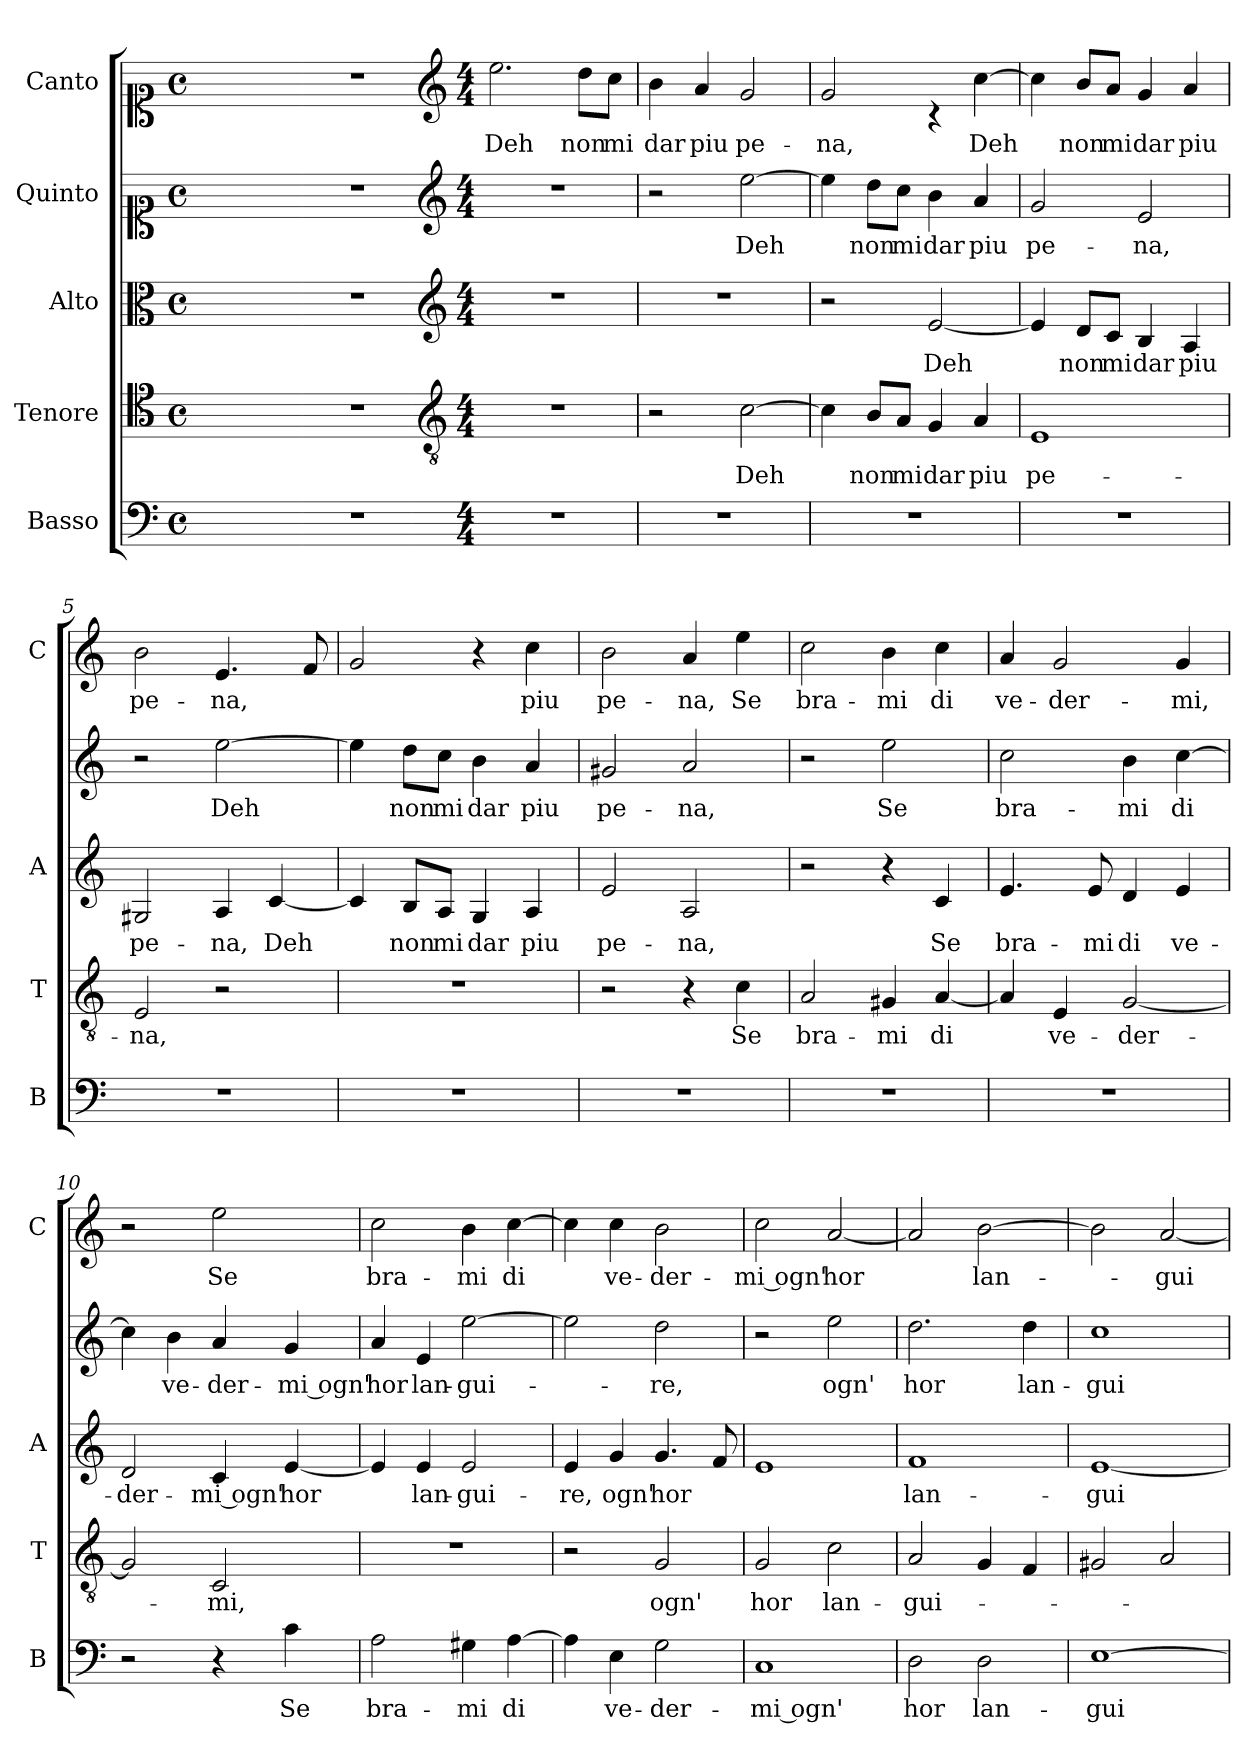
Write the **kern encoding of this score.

**kern	**text	**kern	**text	**kern	**text	**kern	**text	**kern	**text
*part5	*part5	*part4	*part4	*part3	*part3	*part2	*part2	*part1	*part1
*staff5	*staff5	*staff4	*staff4	*staff3	*staff3	*staff2	*staff2	*staff1	*staff1
*I"Basso	*	*I"Tenore	*	*I"Alto	*	*I"Quinto	*	*I"Canto	*
*I'B	*	*I'T	*	*I'A	*	*	*	*I'C	*
*clefF4	*	*clefC4	*	*clefC3	*	*clefC1	*	*clefC1	*
*k[]	*	*k[]	*	*k[]	*	*k[]	*	*k[]	*
*C:	*	*C:	*	*C:	*	*C:	*	*C:	*
*M4/4	*	*M4/4	*	*M4/4	*	*M4/4	*	*M4/4	*
*met(c)	*	*met(c)	*	*met(c)	*	*met(c)	*	*met(c)	*
=	=	=	=	=	=	=	=	=	=
1ryy	.	1ryy	.	1ryy	.	1ryy	.	1ryy	.
=1X-	=1X-	=1X-	=1X-	=1X-	=1X-	=1X-	=1X-	=1X-	=1X-
1r	.	1r	.	1r	.	1r	.	1r	.
=1-	=1-	=1-	=1-	=1-	=1-	=1-	=1-	=1-	=1-
*	*	*clefGv2	*	*clefG2	*	*clefG2	*	*clefG2	*
*M4/4	*	*M4/4	*	*M4/4	*	*M4/4	*	*M4/4	*
!	!	!	!	!	!	!	!	!	!LO:LY:b
1r	.	1r	.	1r	.	1r	.	2.ee\	Deh
!	!	!	!	!	!	!	!	!	!LO:LY:b
.	.	.	.	.	.	.	.	8dd\L	non
!	!	!	!	!	!	!	!	!	!LO:LY:b
.	.	.	.	.	.	.	.	8cc\J	mi
=2	=2	=2	=2	=2	=2	=2	=2	=2	=2
!	!	!	!	!	!	!	!	!	!LO:LY:b
1r	.	2r	.	1r	.	2r	.	4b\	dar
!	!	!	!	!	!	!	!	!	!LO:LY:b
.	.	.	.	.	.	.	.	4a/	piu
!	!	!	!LO:LY:b	!	!	!	!LO:LY:b	!	!LO:LY:b
.	.	[2c\	Deh	.	.	[2ee\	Deh	2g/	pe-
=3	=3	=3	=3	=3	=3	=3	=3	=3	=3
!	!	!	!	!	!	!	!	!	!LO:LY:b
1r	.	4c\]	.	2r	.	4ee\]	.	2g/	-na,
!	!	!	!LO:LY:b	!	!	!	!LO:LY:b	!	!
.	.	8B/L	non	.	.	8dd\L	non	.	.
!	!	!	!LO:LY:b	!	!	!	!LO:LY:b	!	!
.	.	8A/J	mi	.	.	8cc\J	mi	.	.
!	!	!	!LO:LY:b	!	!LO:LY:b	!	!LO:LY:b	!	!
.	.	4G/	dar	[2e/	Deh	4b\	dar	4rc	.
!	!	!	!LO:LY:b	!	!	!	!LO:LY:b	!	!LO:LY:b
.	.	4A/	piu	.	.	4a/	piu	[4cc\	Deh
=4	=4	=4	=4	=4	=4	=4	=4	=4	=4
!	!	!	!LO:LY:b	!	!	!	!LO:LY:b	!	!
1r	.	1E	pe-	4e/]	.	2g/	pe-	4cc\]	.
!	!	!	!	!	!LO:LY:b	!	!	!	!LO:LY:b
.	.	.	.	8d/L	non	.	.	8b/L	non
!	!	!	!	!	!LO:LY:b	!	!	!	!LO:LY:b
.	.	.	.	8c/J	mi	.	.	8a/J	mi
!	!	!	!	!	!LO:LY:b	!	!LO:LY:b	!	!LO:LY:b
.	.	.	.	4B/	dar	2e/	-na,	4g/	dar
!	!	!	!	!	!LO:LY:b	!	!	!	!LO:LY:b
.	.	.	.	4A/	piu	.	.	4a/	piu
=5	=5	=5	=5	=5	=5	=5	=5	=5	=5
!	!	!	!LO:LY:b	!	!LO:LY:b	!	!	!	!LO:LY:b
1r	.	2E/	-na,	2G#X/	pe-	2r	.	2b\	pe-
!	!	!	!	!	!LO:LY:b	!	!LO:LY:b	!	!LO:LY:b
.	.	2r	.	4A/	-na,	[2ee\	Deh	4.e/	-na,
!	!	!	!	!	!LO:LY:b	!	!	!	!
.	.	.	.	[4c/	Deh	.	.	.	.
.	.	.	.	.	.	.	.	8f/	.
!!LO:LB:g=z
=6	=6	=6	=6	=6	=6	=6	=6	=6	=6
1r	.	1r	.	4c/]	.	4ee\]	.	2g/	.
!	!	!	!	!	!LO:LY:b	!	!LO:LY:b	!	!
.	.	.	.	8B/L	non	8dd\L	non	.	.
!	!	!	!	!	!LO:LY:b	!	!LO:LY:b	!	!
.	.	.	.	8A/J	mi	8cc\J	mi	.	.
!	!	!	!	!	!LO:LY:b	!	!LO:LY:b	!	!
.	.	.	.	4G/	dar	4b\	dar	4r	.
!	!	!	!	!	!LO:LY:b	!	!LO:LY:b	!	!LO:LY:b
.	.	.	.	4A/	piu	4a/	piu	4cc\	piu
=7	=7	=7	=7	=7	=7	=7	=7	=7	=7
!	!	!	!	!	!LO:LY:b	!	!LO:LY:b	!	!LO:LY:b
1r	.	2r	.	2e/	pe-	2g#X/	pe-	2b\	pe-
!	!	!	!	!	!LO:LY:b	!	!LO:LY:b	!	!LO:LY:b
.	.	4r	.	2A/	-na,	2a/	-na,	4a/	-na,
!	!	!	!LO:LY:b	!	!	!	!	!	!LO:LY:b
.	.	4c\	Se	.	.	.	.	4ee\	Se
=8	=8	=8	=8	=8	=8	=8	=8	=8	=8
!	!	!	!LO:LY:b	!	!	!	!	!	!LO:LY:b
1r	.	2A/	bra-	2r	.	2r	.	2cc\	bra-
!	!	!	!LO:LY:b	!	!	!	!LO:LY:b	!	!LO:LY:b
.	.	4G#X/	-mi	4r	.	2ee\	Se	4b\	-mi
!	!	!	!LO:LY:b	!	!LO:LY:b	!	!	!	!LO:LY:b
.	.	[4A/	di	4c/	Se	.	.	4cc\	di
=9	=9	=9	=9	=9	=9	=9	=9	=9	=9
!	!	!	!	!	!LO:LY:b	!	!LO:LY:b	!	!LO:LY:b
1r	.	4A/]	.	4.e/	bra-	2cc\	bra-	4a/	ve-
!	!	!	!LO:LY:b	!	!	!	!	!	!LO:LY:b
.	.	4E/	ve-	.	.	.	.	2g/	-der-
!	!	!	!	!	!LO:LY:b	!	!	!	!
.	.	.	.	8e/	-mi	.	.	.	.
!	!	!	!LO:LY:b	!	!LO:LY:b	!	!LO:LY:b	!	!
.	.	[2G/	-der-	4d/	di	4b\	-mi	.	.
!	!	!	!	!	!LO:LY:b	!	!LO:LY:b	!	!LO:LY:b
.	.	.	.	4e/	ve-	[4cc\	di	4g/	-mi,
=10	=10	=10	=10	=10	=10	=10	=10	=10	=10
!	!	!	!	!	!LO:LY:b	!	!	!	!
2r	.	2G/]	.	2d/	-der-	4cc\]	.	2r	.
!	!	!	!	!	!	!	!LO:LY:b	!	!
.	.	.	.	.	.	4b\	ve-	.	.
!	!	!	!LO:LY:b	!	!LO:LY:b	!	!LO:LY:b	!	!LO:LY:b
4r	.	2C/	-mi,	4c/	-mi ogn'	4a/	-der-	2ee\	Se
!	!LO:LY:b	!	!	!	!LO:LY:b	!	!LO:LY:b	!	!
4c\	Se	.	.	[4e/	hor	4g/	-mi ogn'	.	.
=11	=11	=11	=11	=11	=11	=11	=11	=11	=11
!	!LO:LY:b	!	!	!	!	!	!LO:LY:b	!	!LO:LY:b
2A\	bra-	1r	.	4e/]	.	4a/	hor	2cc\	bra-
!	!	!	!	!	!LO:LY:b	!	!LO:LY:b	!	!
.	.	.	.	4e/	lan-	4e/	lan-	.	.
!	!LO:LY:b	!	!	!	!LO:LY:b	!	!LO:LY:b	!	!LO:LY:b
4G#X\	-mi	.	.	2e/	-gui-	[2ee\	-gui-	4b\	-mi
!	!LO:LY:b	!	!	!	!	!	!	!	!LO:LY:b
[4A\	di	.	.	.	.	.	.	[4cc\	di
=12	=12	=12	=12	=12	=12	=12	=12	=12	=12
!	!	!	!	!	!LO:LY:b	!	!	!	!
4A\]	.	2r	.	4e/	-re,	2ee\]	.	4cc\]	.
!	!LO:LY:b	!	!	!	!LO:LY:b	!	!	!	!LO:LY:b
4E\	ve-	.	.	4g/	ogn'	.	.	4cc\	ve-
!	!LO:LY:b	!	!LO:LY:b	!	!LO:LY:b	!	!LO:LY:b	!	!LO:LY:b
2G\	-der-	2G/	ogn'	4.g/	hor	2dd\	-re,	2b\	-der-
.	.	.	.	8f/	.	.	.	.	.
!!LO:PB:g=z
=13	=13	=13	=13	=13	=13	=13	=13	=13	=13
!	!LO:LY:b	!	!LO:LY:b	!	!	!	!	!	!LO:LY:b
1C	-mi ogn'	2G/	hor	1e	.	2r	.	2cc\	-mi ogn'
!	!	!	!LO:LY:b	!	!	!	!LO:LY:b	!	!LO:LY:b
.	.	2c\	lan-	.	.	2ee\	ogn'	[2a/	hor
=14	=14	=14	=14	=14	=14	=14	=14	=14	=14
!	!LO:LY:b	!	!LO:LY:b	!	!LO:LY:b	!	!LO:LY:b	!	!
2D\	hor	2A/	-gui-	1f	lan-	2.dd\	hor	2a/]	.
!	!LO:LY:b	!	!	!	!	!	!	!	!LO:LY:b
2D\	lan-	4G/	.	.	.	.	.	[2b\	lan-
!	!	!	!	!	!	!	!LO:LY:b	!	!
.	.	4F/	.	.	.	4dd\	lan-	.	.
=15	=15	=15	=15	=15	=15	=15	=15	=15	=15
!	!LO:LY:b	!	!	!	!LO:LY:b	!	!LO:LY:b	!	!
[1E	-gui-	2G#X/	.	[1e	-gui-	1cc	-gui-	2b\]	.
!	!	!	!	!	!	!	!	!	!LO:LY:b
.	.	2A/	.	.	.	.	.	[2a/	-gui-
=	=	=	=	=	=	=	=	=	=
*-	*-	*-	*-	*-	*-	*-	*-	*-	*-
